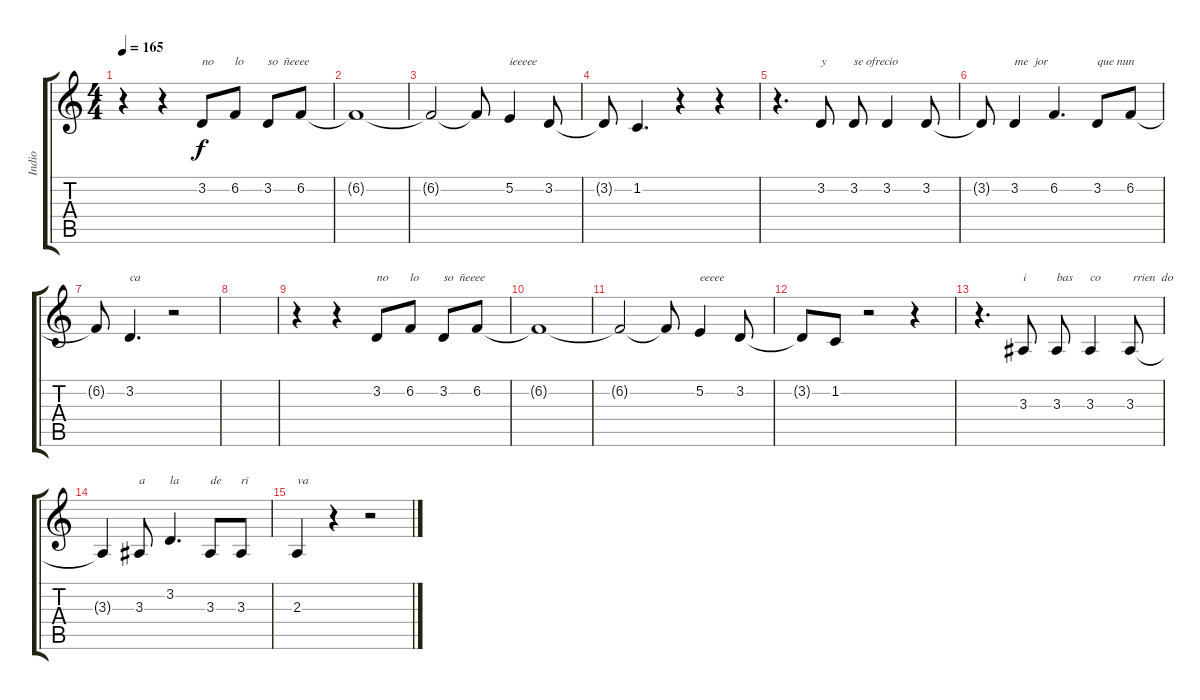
\track ("Indio" "Indio") {instrument stringensemble1}
\staff {score tabs}
\tuning (E4 B3 G3 D3 A2 E2) {hide}
\ts (4 4)
\tempo 165
\clef g2
\ks c
r.4{dy f} r.4 3.2.8{txt "no"} 6.2.8{txt "lo"} 3.2.8{txt "so  ñeeee"} 6.2.8 |
6.2{t}.1 |
6.2{t}.2 6.2{t}.8 5.2.4{txt "ieeeee"} 3.2.8 |
3.2{t}.8 1.2.4{d} r.4 r.4 |
r.4{d} 3.2.8{txt "y"} 3.2.8{txt "se ofrecio"} 3.2.4 3.2.8 |
3.2{t}.8 3.2.4{txt "me  jor"} 6.2.4{d} 3.2.8{txt "que nun"} 6.2.8 |
6.2{t}.8 3.2.4{d txt "ca"} r.2 |
|
r.4 r.4 3.2.8{txt "no"} 6.2.8{txt "lo"} 3.2.8{txt "so  ñeeee"} 6.2.8 |
6.2{t}.1 |
6.2{t}.2 6.2{t}.8 5.2.4{txt "eeeee"} 3.2.8 |
3.2{t}.8 1.2.8 r.2 r.4 |
r.4{d} 3.3.8{txt "i"} 3.3.8{txt "bas"} 3.3.4{txt "co"} 3.3.8{txt " rrien  do"} |
3.3{t}.4 3.3.8{txt "a"} 3.2.4{d txt "la"} 3.3.8{txt "de"} 3.3.8{txt "ri"} |
2.3.4{txt "va"} r.4 r.2
